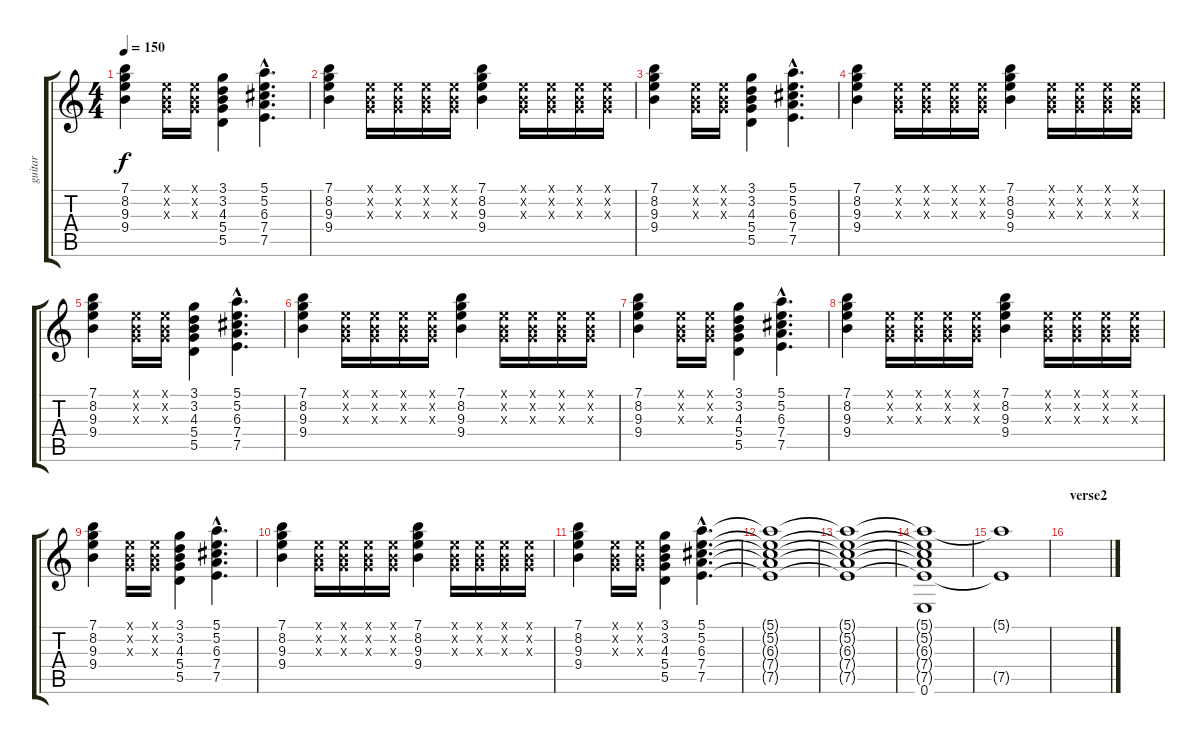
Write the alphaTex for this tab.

\track ("guitar" "guitar") {instrument electricguitarclean}
\staff {score tabs}
\tuning (E4 B3 G3 D3 A2 E2) {hide}
\ts (4 4)
\tempo 150
\clef g2
\ks c
(7.1 8.2 9.3 9.4).4{dy f} (0.1{x} 0.2{x} 0.3{x}).16 (0.1{x} 0.2{x} 0.3{x}).16 (3.1 3.2 4.3 5.4 5.5).4 (5.1{hac} 5.2{hac} 6.3{hac} 7.4{hac} 7.5{hac}).4{d} |
(7.1 8.2 9.3 9.4).4 (0.1{x} 0.2{x} 0.3{x}).16 (0.1{x} 0.2{x} 0.3{x}).16 (0.1{x} 0.2{x} 0.3{x}).16 (0.1{x} 0.2{x} 0.3{x}).16 (7.1 8.2 9.3 9.4).4 (0.1{x} 0.2{x} 0.3{x}).16 (0.1{x} 0.2{x} 0.3{x}).16 (0.1{x} 0.2{x} 0.3{x}).16 (0.1{x} 0.2{x} 0.3{x}).16 |
(7.1 8.2 9.3 9.4).4 (0.1{x} 0.2{x} 0.3{x}).16 (0.1{x} 0.2{x} 0.3{x}).16 (3.1 3.2 4.3 5.4 5.5).4 (5.1{hac} 5.2{hac} 6.3{hac} 7.4{hac} 7.5{hac}).4{d} |
(7.1 8.2 9.3 9.4).4 (0.1{x} 0.2{x} 0.3{x}).16 (0.1{x} 0.2{x} 0.3{x}).16 (0.1{x} 0.2{x} 0.3{x}).16 (0.1{x} 0.2{x} 0.3{x}).16 (7.1 8.2 9.3 9.4).4 (0.1{x} 0.2{x} 0.3{x}).16 (0.1{x} 0.2{x} 0.3{x}).16 (0.1{x} 0.2{x} 0.3{x}).16 (0.1{x} 0.2{x} 0.3{x}).16 |
(7.1 8.2 9.3 9.4).4 (0.1{x} 0.2{x} 0.3{x}).16 (0.1{x} 0.2{x} 0.3{x}).16 (3.1 3.2 4.3 5.4 5.5).4 (5.1{hac} 5.2{hac} 6.3{hac} 7.4{hac} 7.5{hac}).4{d} |
(7.1 8.2 9.3 9.4).4 (0.1{x} 0.2{x} 0.3{x}).16 (0.1{x} 0.2{x} 0.3{x}).16 (0.1{x} 0.2{x} 0.3{x}).16 (0.1{x} 0.2{x} 0.3{x}).16 (7.1 8.2 9.3 9.4).4 (0.1{x} 0.2{x} 0.3{x}).16 (0.1{x} 0.2{x} 0.3{x}).16 (0.1{x} 0.2{x} 0.3{x}).16 (0.1{x} 0.2{x} 0.3{x}).16 |
(7.1 8.2 9.3 9.4).4 (0.1{x} 0.2{x} 0.3{x}).16 (0.1{x} 0.2{x} 0.3{x}).16 (3.1 3.2 4.3 5.4 5.5).4 (5.1{hac} 5.2{hac} 6.3{hac} 7.4{hac} 7.5{hac}).4{d} |
(7.1 8.2 9.3 9.4).4 (0.1{x} 0.2{x} 0.3{x}).16 (0.1{x} 0.2{x} 0.3{x}).16 (0.1{x} 0.2{x} 0.3{x}).16 (0.1{x} 0.2{x} 0.3{x}).16 (7.1 8.2 9.3 9.4).4 (0.1{x} 0.2{x} 0.3{x}).16 (0.1{x} 0.2{x} 0.3{x}).16 (0.1{x} 0.2{x} 0.3{x}).16 (0.1{x} 0.2{x} 0.3{x}).16 |
(7.1 8.2 9.3 9.4).4 (0.1{x} 0.2{x} 0.3{x}).16 (0.1{x} 0.2{x} 0.3{x}).16 (3.1 3.2 4.3 5.4 5.5).4 (5.1{hac} 5.2{hac} 6.3{hac} 7.4{hac} 7.5{hac}).4{d} |
(7.1 8.2 9.3 9.4).4 (0.1{x} 0.2{x} 0.3{x}).16 (0.1{x} 0.2{x} 0.3{x}).16 (0.1{x} 0.2{x} 0.3{x}).16 (0.1{x} 0.2{x} 0.3{x}).16 (7.1 8.2 9.3 9.4).4 (0.1{x} 0.2{x} 0.3{x}).16 (0.1{x} 0.2{x} 0.3{x}).16 (0.1{x} 0.2{x} 0.3{x}).16 (0.1{x} 0.2{x} 0.3{x}).16 |
(7.1 8.2 9.3 9.4).4 (0.1{x} 0.2{x} 0.3{x}).16 (0.1{x} 0.2{x} 0.3{x}).16 (3.1 3.2 4.3 5.4 5.5).4 (5.1{hac} 5.2{hac} 6.3{hac} 7.4{hac} 7.5{hac}).4{d} |
(5.1{t} 5.2{t} 6.3{t} 7.4{t} 7.5{t}).1{volume 12} |
(5.1{t} 5.2{t} 6.3{t} 7.4{t} 7.5{t}).1{volume 9} |
(5.1{t} 5.2{t} 6.3{t} 7.4{t} 7.5{t} 0.6).1{volume 3} |
(5.1{t} 7.5{t}).1{volume 1} |
\section ("" "verse2")
